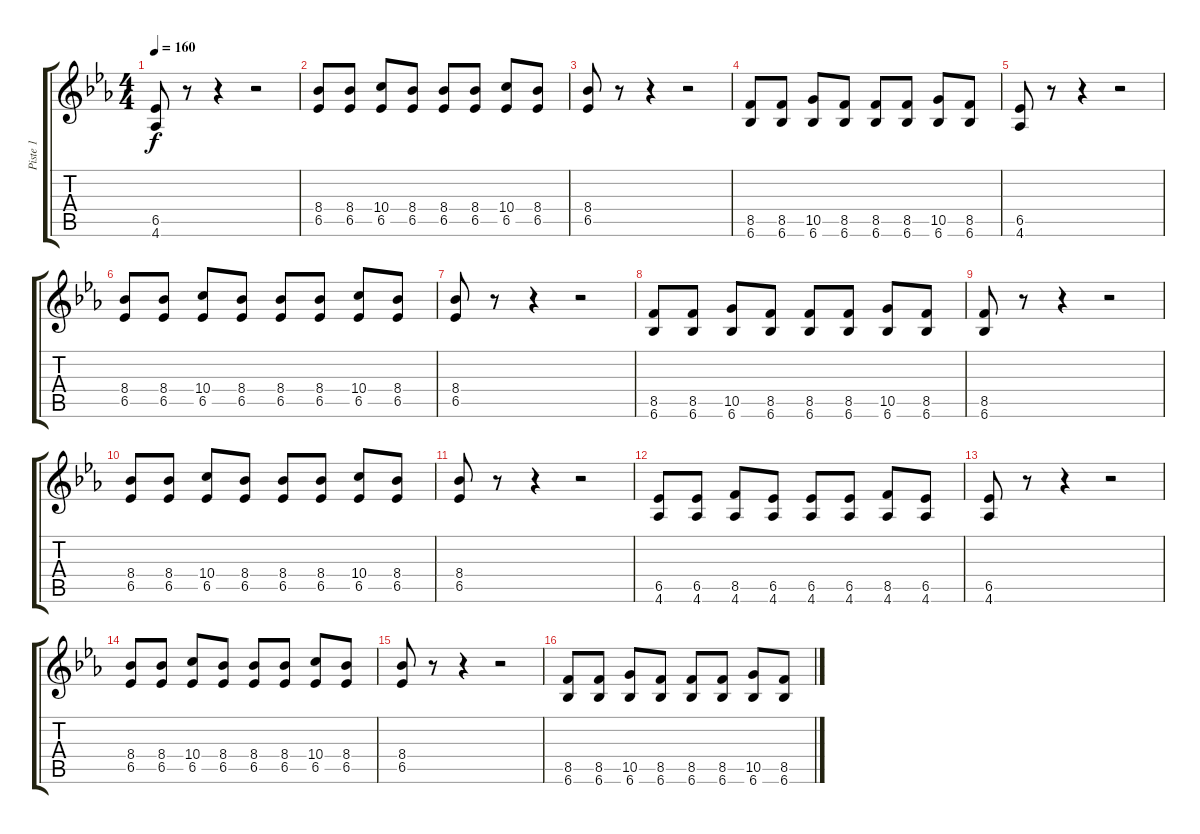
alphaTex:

\track ("Piste 1" "Piste 1") {instrument electricguitarjazz}
\staff {score tabs}
\tuning (E4 B3 G3 D3 A2 E2) {hide}
\ts (4 4)
\tempo 160
\clef g2
\ks eb
(6.5 4.6).8{dy f} r.8 r.4 r.2 |
(8.4 6.5).8 (8.4 6.5).8 (10.4 6.5).8 (8.4 6.5).8 (8.4 6.5).8 (8.4 6.5).8 (10.4 6.5).8 (8.4 6.5).8 |
(8.4 6.5).8 r.8 r.4 r.2 |
(8.5 6.6).8 (8.5 6.6).8 (10.5 6.6).8 (8.5 6.6).8 (8.5 6.6).8 (8.5 6.6).8 (10.5 6.6).8 (8.5 6.6).8 |
(6.5 4.6).8 r.8 r.4 r.2 |
(8.4 6.5).8 (8.4 6.5).8 (10.4 6.5).8 (8.4 6.5).8 (8.4 6.5).8 (8.4 6.5).8 (10.4 6.5).8 (8.4 6.5).8 |
(8.4 6.5).8 r.8 r.4 r.2 |
(8.5 6.6).8 (8.5 6.6).8 (10.5 6.6).8 (8.5 6.6).8 (8.5 6.6).8 (8.5 6.6).8 (10.5 6.6).8 (8.5 6.6).8 |
(8.5 6.6).8 r.8 r.4 r.2 |
(8.4 6.5).8 (8.4 6.5).8 (10.4 6.5).8 (8.4 6.5).8 (8.4 6.5).8 (8.4 6.5).8 (10.4 6.5).8 (8.4 6.5).8 |
(8.4 6.5).8 r.8 r.4 r.2 |
(6.5 4.6).8 (6.5 4.6).8 (8.5 4.6).8 (6.5 4.6).8 (6.5 4.6).8 (6.5 4.6).8 (8.5 4.6).8 (6.5 4.6).8 |
(6.5 4.6).8 r.8 r.4 r.2 |
(8.4 6.5).8 (8.4 6.5).8 (10.4 6.5).8 (8.4 6.5).8 (8.4 6.5).8 (8.4 6.5).8 (10.4 6.5).8 (8.4 6.5).8 |
(8.4 6.5).8 r.8 r.4 r.2 |
(8.5 6.6).8 (8.5 6.6).8 (10.5 6.6).8 (8.5 6.6).8 (8.5 6.6).8 (8.5 6.6).8 (10.5 6.6).8 (8.5 6.6).8
